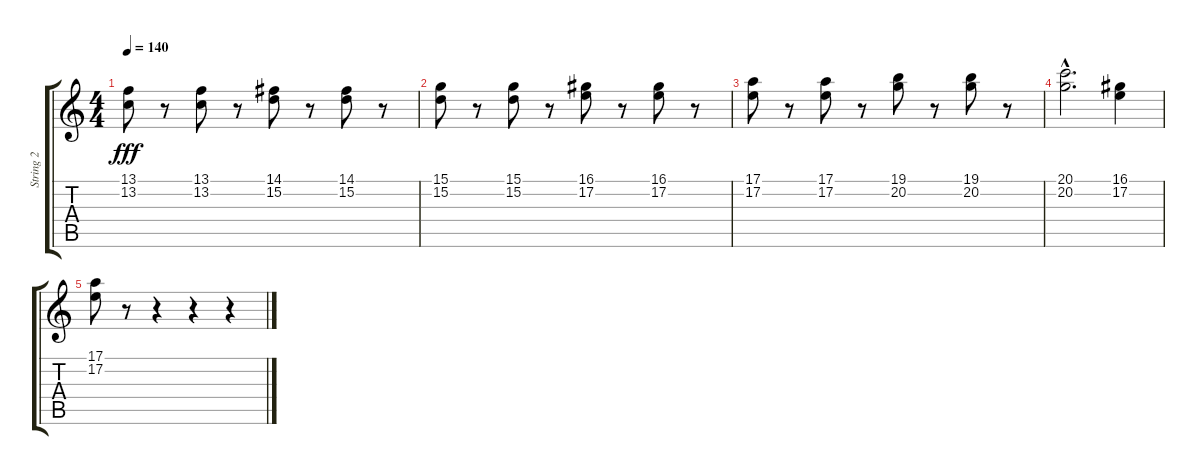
\track ("String 2" "String 2") {instrument stringensemble1}
\staff {score tabs}
\tuning (E4 B3 G3 D3 A2 E2) {hide}
\ts (4 4)
\tempo 140
\clef g2
\ks c
(13.1 13.2).8{dy fff} r.8 (13.1 13.2).8 r.8 (14.1 15.2).8 r.8 (14.1 15.2).8 r.8 |
(15.1 15.2).8 r.8 (15.1 15.2).8 r.8 (16.1 17.2).8 r.8 (16.1 17.2).8 r.8 |
(17.1 17.2).8 r.8 (17.1 17.2).8 r.8 (19.1 20.2).8 r.8 (19.1 20.2).8 r.8 |
(20.1{hac} 20.2{hac}).2{d} (16.1 17.2).4 |
(17.1 17.2).8 r.8 r.4 r.4 r.4
